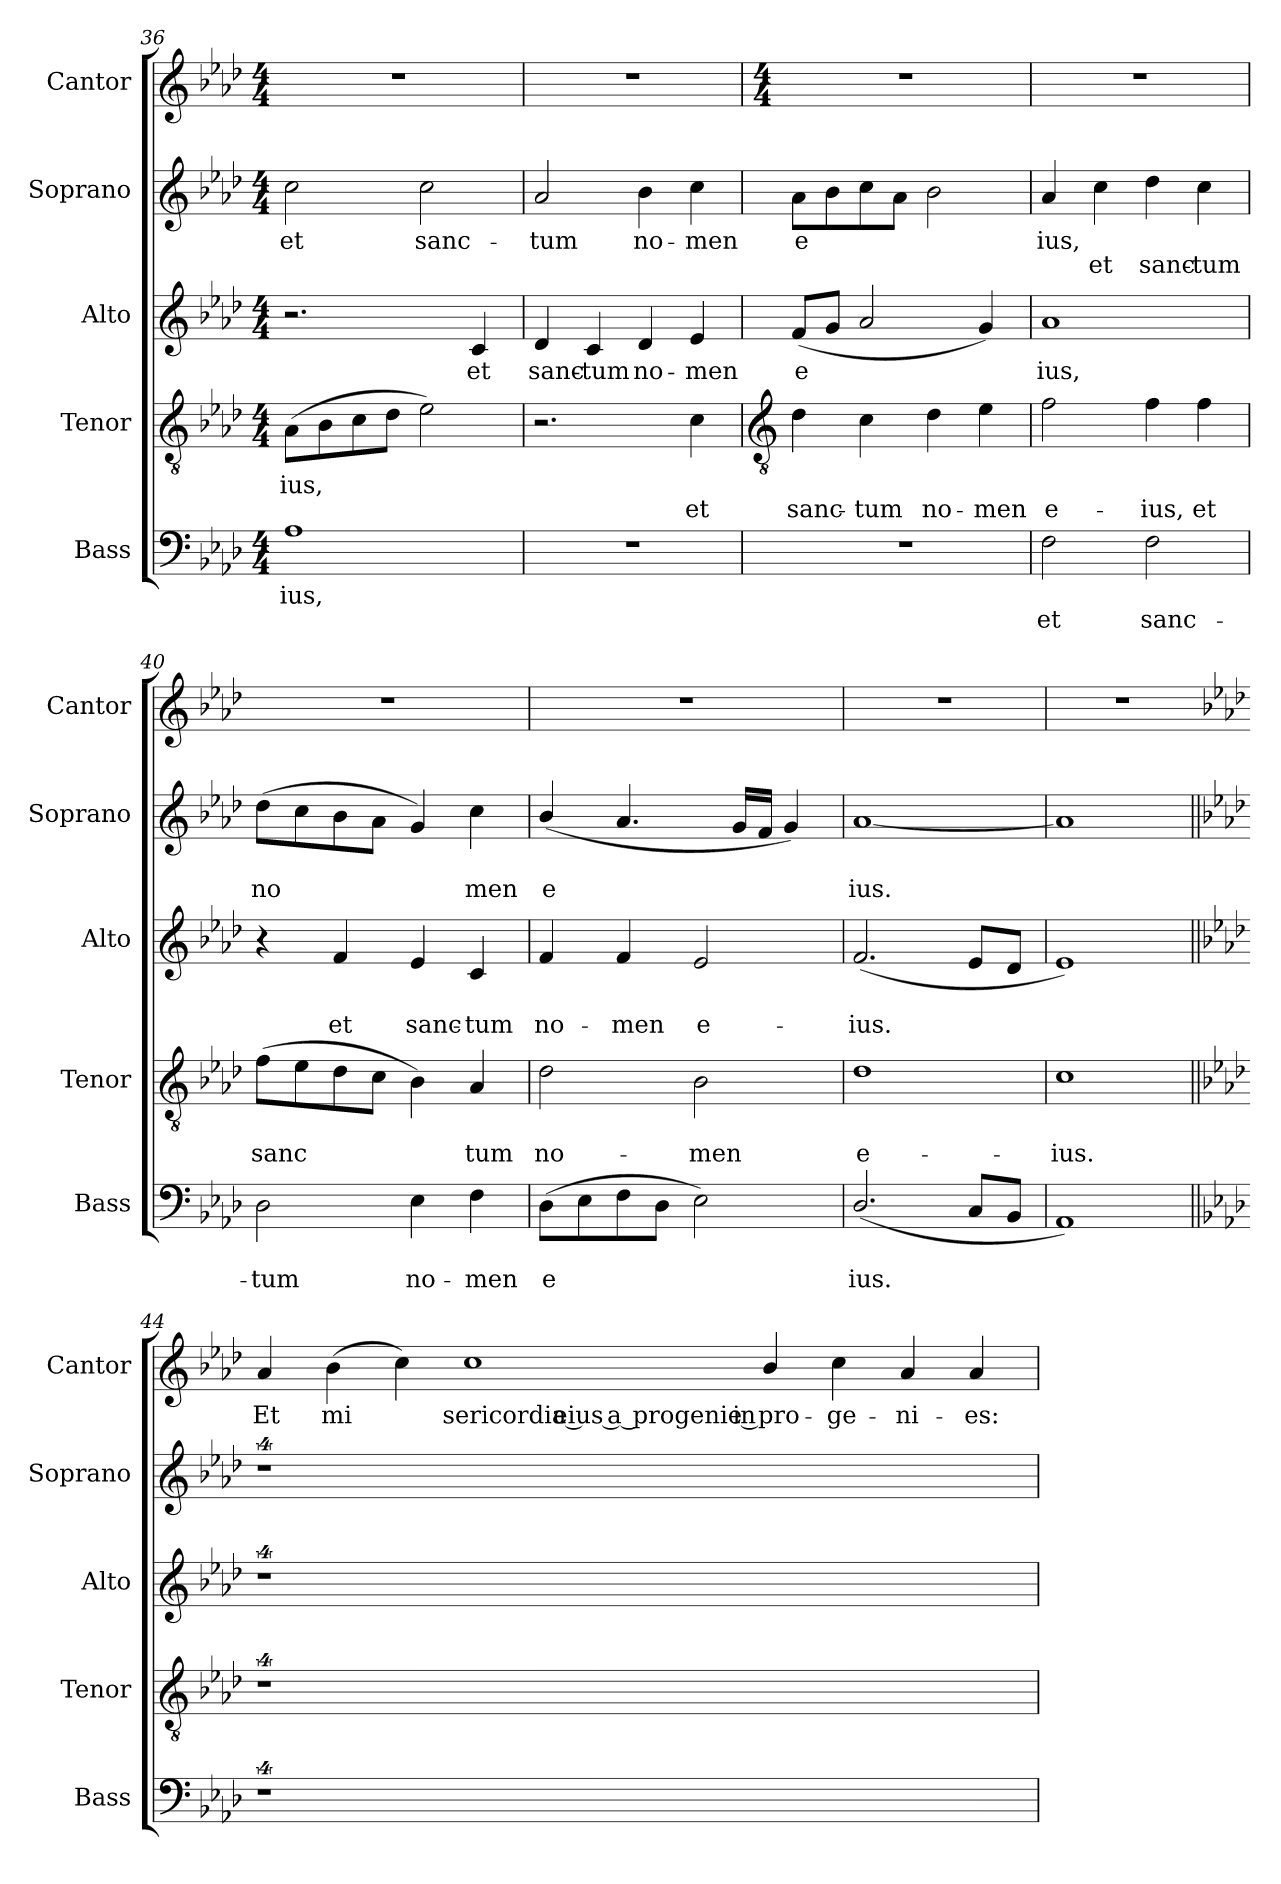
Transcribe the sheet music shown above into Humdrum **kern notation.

**kern	**text	**text	**kern	**text	**text	**kern	**text	**text	**kern	**text	**text	**kern	**text
*part5	*part5	*part5	*part4	*part4	*part4	*part3	*part3	*part3	*part2	*part2	*part2	*part1	*part1
*staff5	*staff5	*staff5	*staff4	*staff4	*staff4	*staff3	*staff3	*staff3	*staff2	*staff2	*staff2	*staff1	*staff1
*I"Bass	*	*	*I"Tenor	*	*	*I"Alto	*	*	*I"Soprano	*	*	*I"Cantor	*
*I'Bass	*	*	*I'Tenor	*	*	*I'Alto	*	*	*I'Soprano	*	*	*I'Cantor	*
*clefF4	*	*	*clefGv2	*	*	*clefG2	*	*	*clefG2	*	*	*clefG2	*
*k[b-e-a-d-]	*	*	*k[b-e-a-d-]	*	*	*k[b-e-a-d-]	*	*	*k[b-e-a-d-]	*	*	*k[b-e-a-d-]	*
*A-:	*	*	*A-:	*	*	*A-:	*	*	*A-:	*	*	*A-:	*
*M4/4	*	*	*M4/4	*	*	*M4/4	*	*	*M4/4	*	*	*M4/4	*
=36	=36	=36	=36	=36	=36	=36	=36	=36	=36	=36	=36	=36	=36
!	!LO:LY:b	!	!	!LO:LY:b	!	!	!	!	!	!LO:LY:b	!	!	!
1A-	ius,	.	(>8A-L	ius,	.	2.r	.	.	2cc	et	.	1r	.
.	.	.	8B-	.	.	.	.	.	.	.	.	.	.
.	.	.	8c	.	.	.	.	.	.	.	.	.	.
.	.	.	8d-J	.	.	.	.	.	.	.	.	.	.
!	!	!	!	!	!	!	!	!	!	!LO:LY:b	!	!	!
.	.	.	2e-)	.	.	.	.	.	2cc	sanc-	.	.	.
!	!	!	!	!	!	!	!LO:LY:b	!	!	!	!	!	!
.	.	.	.	.	.	4c	et	.	.	.	.	.	.
=37	=37	=37	=37	=37	=37	=37	=37	=37	=37	=37	=37	=37	=37
!	!	!	!	!	!	!	!LO:LY:b	!	!	!LO:LY:b	!	!	!
1r	.	.	2.r	.	.	4d-	sanc-	.	2a-	-tum	.	1r	.
!	!	!	!	!	!	!	!LO:LY:b	!	!	!	!	!	!
.	.	.	.	.	.	4c	-tum	.	.	.	.	.	.
!	!	!	!	!	!	!	!LO:LY:b	!	!	!LO:LY:b	!	!	!
.	.	.	.	.	.	4d-	no-	.	4b-	no-	.	.	.
!	!	!	!	!	!LO:LY:b	!	!LO:LY:b	!	!	!LO:LY:b	!	!	!
.	.	.	4c	.	et	4e-	-men	.	4cc	-men	.	.	.
!!LO:LB:g=z
=38	=38	=38	=38	=38	=38	=38	=38	=38	=38	=38	=38	=38	=38
*	*	*	*clefGv2	*	*	*	*	*	*	*	*	*	*
*	*	*	*	*	*	*	*	*	*	*	*	*M4/4	*
!	!	!	!	!	!LO:LY:b	!	!LO:LY:b	!	!	!LO:LY:b	!	!	!
1r	.	.	4d-	.	sanc-	(<8fL	e	.	8a-L	e	.	1r	.
.	.	.	.	.	.	8gJ	.	.	8b-	.	.	.	.
!	!	!	!	!	!LO:LY:b	!	!	!	!	!	!	!	!
.	.	.	4c	.	-tum	2a-	.	.	8cc	.	.	.	.
.	.	.	.	.	.	.	.	.	8a-J	.	.	.	.
!	!	!	!	!	!LO:LY:b	!	!	!	!	!	!	!	!
.	.	.	4d-	.	no-	.	.	.	2b-	.	.	.	.
!	!	!	!	!	!LO:LY:b	!	!	!	!	!	!	!	!
.	.	.	4e-	.	-men	4g)	.	.	.	.	.	.	.
=39	=39	=39	=39	=39	=39	=39	=39	=39	=39	=39	=39	=39	=39
!	!	!LO:LY:b	!	!	!LO:LY:b	!	!LO:LY:b	!	!	!LO:LY:b	!	!	!
2F	.	et	2f	.	e-	1a-	ius,	.	4a-	ius,	.	1r	.
!	!	!	!	!	!	!	!	!	!	!	!LO:LY:b	!	!
.	.	.	.	.	.	.	.	.	4cc	.	et	.	.
!	!	!LO:LY:b	!	!	!LO:LY:b	!	!	!	!	!	!LO:LY:b	!	!
2F	.	sanc-	4f	.	-ius,	.	.	.	4dd-	.	sanc-	.	.
!	!	!	!	!	!LO:LY:b	!	!	!	!	!	!LO:LY:b	!	!
.	.	.	4f	.	et	.	.	.	4cc	.	-tum	.	.
=40	=40	=40	=40	=40	=40	=40	=40	=40	=40	=40	=40	=40	=40
!	!	!LO:LY:b	!	!	!LO:LY:b	!	!	!	!	!	!LO:LY:b	!	!
2D-	.	-tum	(>8fL	.	sanc	4r	.	.	(>8dd-L	.	no	1r	.
.	.	.	8e-	.	.	.	.	.	8cc	.	.	.	.
!	!	!	!	!	!	!	!	!LO:LY:b	!	!	!	!	!
.	.	.	8d-	.	.	4f	.	et	8b-	.	.	.	.
.	.	.	8cJ	.	.	.	.	.	8a-J	.	.	.	.
!	!	!LO:LY:b	!	!	!	!	!	!LO:LY:b	!	!	!	!	!
4E-	.	no-	4B-)	.	.	4e-	.	sanc-	4g)	.	.	.	.
!	!	!LO:LY:b	!	!	!LO:LY:b	!	!	!LO:LY:b	!	!	!LO:LY:b	!	!
4F	.	-men	4A-	.	tum	4c	.	-tum	4cc	.	men	.	.
=41	=41	=41	=41	=41	=41	=41	=41	=41	=41	=41	=41	=41	=41
!	!	!LO:LY:b	!	!	!LO:LY:b	!	!	!LO:LY:b	!	!	!LO:LY:b	!	!
(>8D-L	.	e	2d-	.	no-	4f	.	no-	(<4b-/	.	e	1r	.
8E-	.	.	.	.	.	.	.	.	.	.	.	.	.
!	!	!	!	!	!	!	!	!LO:LY:b	!	!	!	!	!
8F	.	.	.	.	.	4f	.	-men	4.a-	.	.	.	.
8D-J	.	.	.	.	.	.	.	.	.	.	.	.	.
!	!	!	!	!	!LO:LY:b	!	!	!LO:LY:b	!	!	!	!	!
2E-)	.	.	2B-	.	-men	2e-	.	e-	.	.	.	.	.
.	.	.	.	.	.	.	.	.	16gLL	.	.	.	.
.	.	.	.	.	.	.	.	.	16fJJ	.	.	.	.
.	.	.	.	.	.	.	.	.	4g)	.	.	.	.
=42	=42	=42	=42	=42	=42	=42	=42	=42	=42	=42	=42	=42	=42
!	!	!LO:LY:b	!	!	!LO:LY:b	!	!	!LO:LY:b	!	!	!LO:LY:b	!	!
(<2.D-/	.	ius.	1d-	.	e-	(<2.f	.	-ius.	[1a-	.	ius.	1r	.
8CL	.	.	.	.	.	8e-L	.	.	.	.	.	.	.
8BB-J	.	.	.	.	.	8d-J	.	.	.	.	.	.	.
=43	=43	=43	=43	=43	=43	=43	=43	=43	=43	=43	=43	=43	=43
!	!	!	!	!	!LO:LY:b	!	!	!	!	!	!	!	!
1AA-)	.	.	1c	.	-ius.	1e-)	.	.	1a-]	.	.	1r	.
!!LO:LB:g=z
=44||	=44	=44	=44||	=44	=44	=44||	=44	=44	=44||	=44	=44	=44	=44
*	*	*	*	*	*	*	*	*	*	*	*	*k[b-e-a-d-]	*
*	*	*	*	*	*	*	*	*	*	*	*	*A-:	*
!	!	!	!	!	!	!	!	!	!	!	!	!	!LO:LY:b
4%11r	.	.	4%11r	.	.	4%11r	.	.	4%11r	.	.	4a-	Et
!	!	!	!	!	!	!	!	!	!	!	!	!	!LO:LY:b
.	.	.	.	.	.	.	.	.	.	.	.	(>4b-	mi
.	.	.	.	.	.	.	.	.	.	.	.	4cc)	.
!	!	!	!	!	!	!	!	!	!	!	!	!	!LO:LY:b
.	.	.	.	.	.	.	.	.	.	.	.	1cc	sericordia eius a progenie in
!	!	!	!	!	!	!	!	!	!	!	!	!	!LO:LY:b
.	.	.	.	.	.	.	.	.	.	.	.	4b-/	pro-
!	!	!	!	!	!	!	!	!	!	!	!	!	!LO:LY:b
.	.	.	.	.	.	.	.	.	.	.	.	4cc	-ge-
!	!	!	!	!	!	!	!	!	!	!	!	!	!LO:LY:b
.	.	.	.	.	.	.	.	.	.	.	.	4a-	-ni-
!	!	!	!	!	!	!	!	!	!	!	!	!	!LO:LY:b
.	.	.	.	.	.	.	.	.	.	.	.	4a-	-es:
=	=	=	=	=	=	=	=	=	=	=	=	=	=
*-	*-	*-	*-	*-	*-	*-	*-	*-	*-	*-	*-	*-	*-
